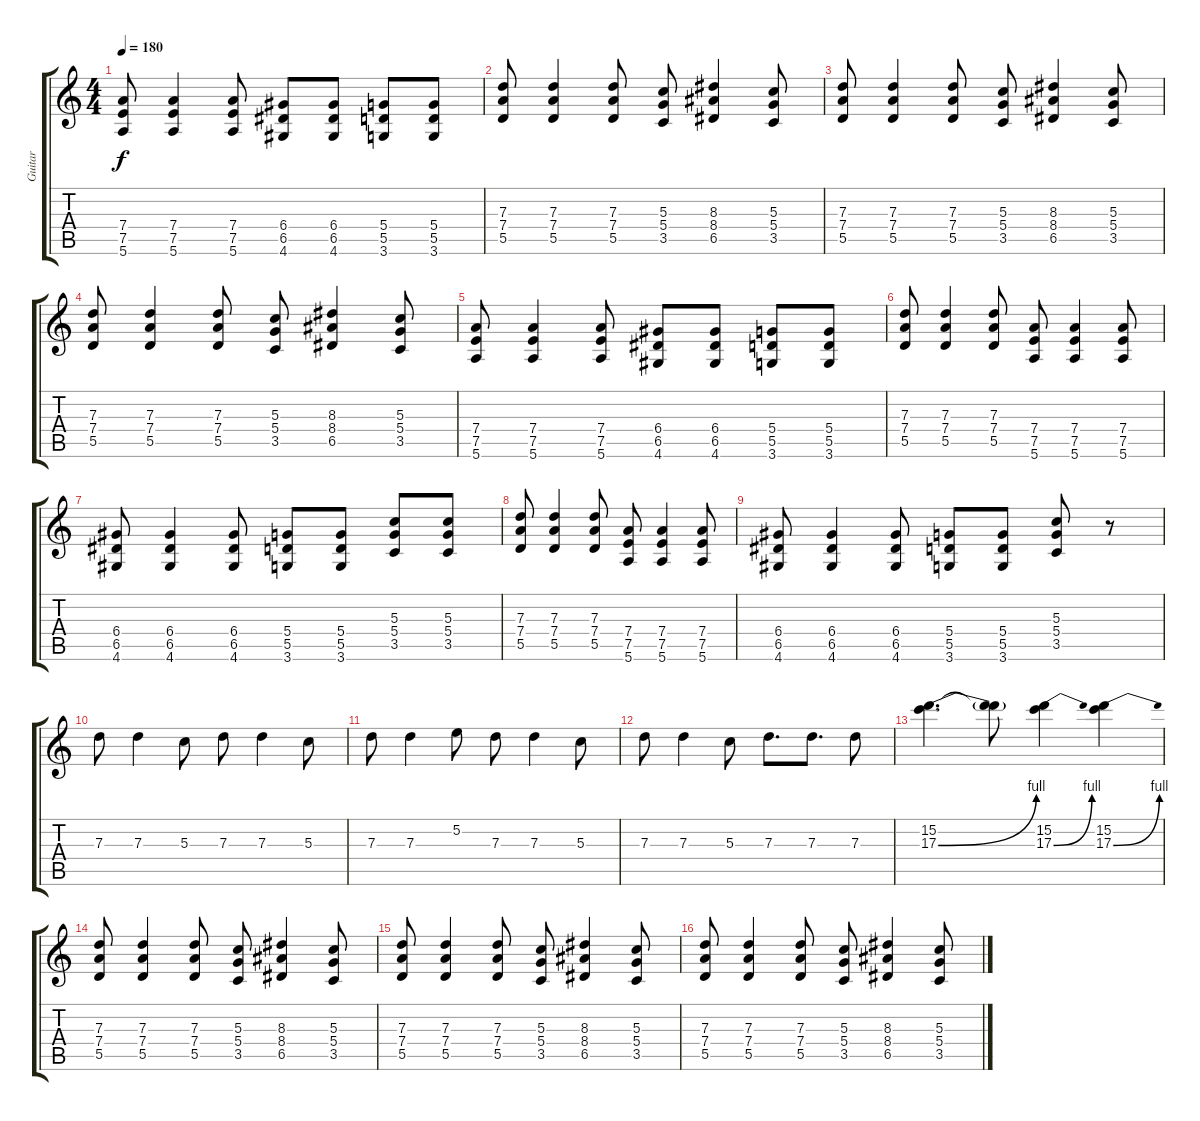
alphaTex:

\track ("Guitar" "Guitar") {instrument overdrivenguitar}
\staff {score tabs}
\tuning (E4 B3 G3 D3 A2 E2) {hide}
\ts (4 4)
\tempo 180
\clef g2
\ks c
(7.4 7.5 5.6).8{dy f} (7.4 7.5 5.6).4 (7.4 7.5 5.6).8 (6.4 6.5 4.6).8 (6.4 6.5 4.6).8 (5.4 5.5 3.6).8 (5.4 5.5 3.6).8 |
(7.3 7.4 5.5).8 (7.3 7.4 5.5).4 (7.3 7.4 5.5).8 (5.3 5.4 3.5).8 (8.3 8.4 6.5).4 (5.3 5.4 3.5).8 |
(7.3 7.4 5.5).8 (7.3 7.4 5.5).4 (7.3 7.4 5.5).8 (5.3 5.4 3.5).8 (8.3 8.4 6.5).4 (5.3 5.4 3.5).8 |
(7.3 7.4 5.5).8 (7.3 7.4 5.5).4 (7.3 7.4 5.5).8 (5.3 5.4 3.5).8 (8.3 8.4 6.5).4 (5.3 5.4 3.5).8 |
(7.4 7.5 5.6).8 (7.4 7.5 5.6).4 (7.4 7.5 5.6).8 (6.4 6.5 4.6).8 (6.4 6.5 4.6).8 (5.4 5.5 3.6).8 (5.4 5.5 3.6).8 |
(7.3 7.4 5.5).8 (7.3 7.4 5.5).4 (7.3 7.4 5.5).8 (7.4 7.5 5.6).8 (7.4 7.5 5.6).4 (7.4 7.5 5.6).8 |
(6.4 6.5 4.6).8 (6.4 6.5 4.6).4 (6.4 6.5 4.6).8 (5.4 5.5 3.6).8 (5.4 5.5 3.6).8 (5.3 5.4 3.5).8 (5.3 5.4 3.5).8 |
(7.3 7.4 5.5).8 (7.3 7.4 5.5).4 (7.3 7.4 5.5).8 (7.4 7.5 5.6).8 (7.4 7.5 5.6).4 (7.4 7.5 5.6).8 |
(6.4 6.5 4.6).8 (6.4 6.5 4.6).4 (6.4 6.5 4.6).8 (5.4 5.5 3.6).8 (5.4 5.5 3.6).8 (5.3 5.4 3.5).8 r.8 |
7.3.8 7.3.4 5.3.8 7.3.8 7.3.4 5.3.8 |
7.3.8 7.3.4 5.2.8 7.3.8 7.3.4 5.3.8 |
7.3.8 7.3.4 5.3.8 7.3.8{d} 7.3.8{d} 7.3.8 |
(15.2 17.3{be (bend 0 0 60 4)}).4{d} (15.2{t} 17.3{t}).8 (15.2 17.3{be (bend 0 0 60 4)}).4 (15.2 17.3{be (bend 0 0 60 4)}).4 |
(7.3 7.4 5.5).8 (7.3 7.4 5.5).4 (7.3 7.4 5.5).8 (5.3 5.4 3.5).8 (8.3 8.4 6.5).4 (5.3 5.4 3.5).8 |
(7.3 7.4 5.5).8 (7.3 7.4 5.5).4 (7.3 7.4 5.5).8 (5.3 5.4 3.5).8 (8.3 8.4 6.5).4 (5.3 5.4 3.5).8 |
(7.3 7.4 5.5).8 (7.3 7.4 5.5).4 (7.3 7.4 5.5).8 (5.3 5.4 3.5).8 (8.3 8.4 6.5).4 (5.3 5.4 3.5).8
